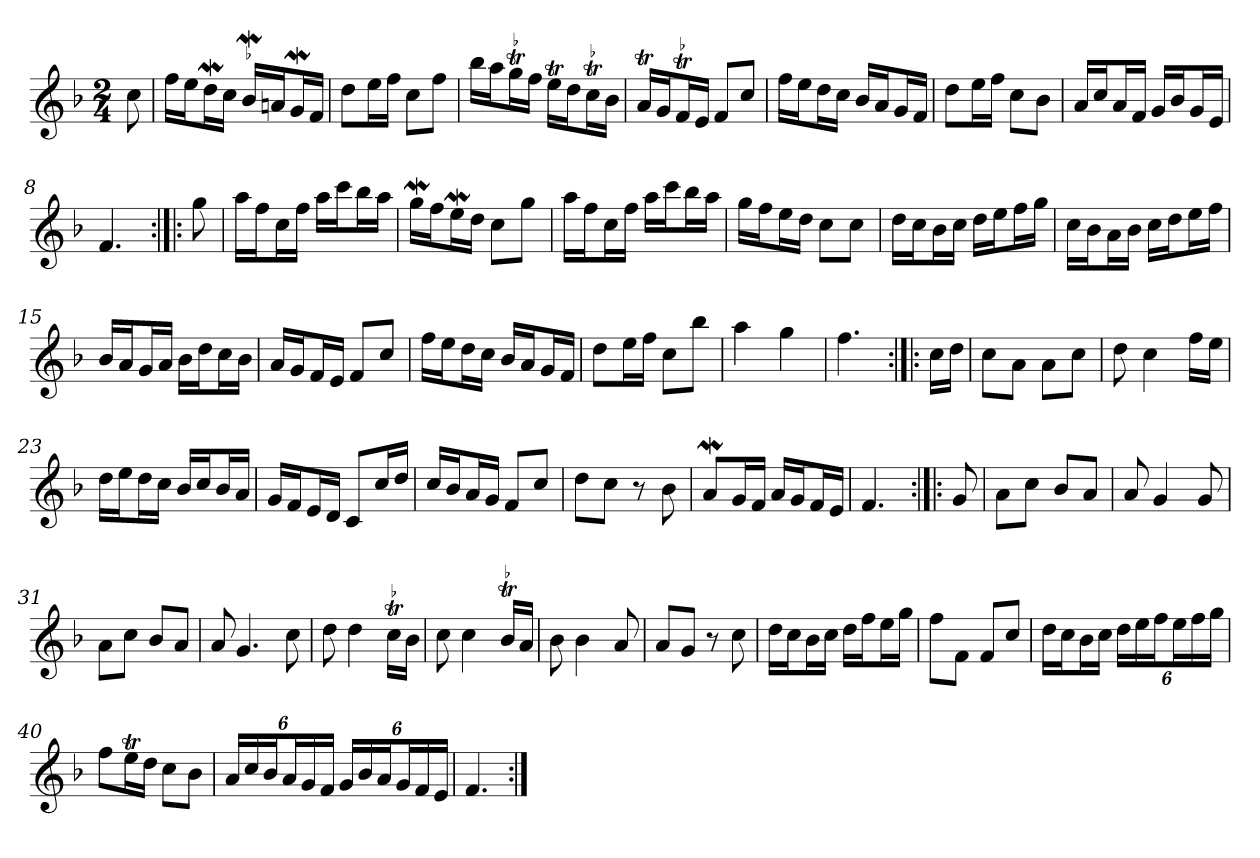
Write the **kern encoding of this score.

**kern
*part1
*staff1
*clefG2
*k[b-]
*F:
*M2/4
*MM120
=
8cc
=1
16ff\LL
16ee\J
16ddW\L
16cc\JJ
!LO:MOR:acc=-
16b-W/LL
16an/J
16gW/L
16f/JJ
=2
8dd\L
16ee\L
16ff\JJ
8cc\L
8ff\J
=3
16bb-\LL
16aa\J
!LO:TR:acc=-
16ggt\L
16ff\JJ
16eet\LL
16dd\J
!LO:TR:acc=-
16cct\L
16b-\JJ
=4
16at/LL
16g/J
!LO:TR:acc=-
16ft/L
16e/JJ
8f/L
8cc/J
=5
16ff\LL
16ee\J
16dd\L
16cc\JJ
16b-/LL
16a/J
16g/L
16f/JJ
=6
8dd\L
16ee\L
16ff\JJ
8cc\L
8b-\J
=7
16a/LL
16cc/J
16a/L
16f/JJ
16g/LL
16b-/J
16g/L
16e/JJ
=8
4.f
=:|!|:
8gg
=9
16aa\LL
16ff\J
16cc\L
16ff\JJ
16aa\LL
16ccc\J
16bb-\L
16aa\JJ
=10
16ggW\LL
16ff\J
16eeW\L
16dd\JJ
8cc\L
8gg\J
=11
16aa\LL
16ff\J
16cc\L
16ff\JJ
16aa\LL
16ccc\J
16bb-\L
16aa\JJ
=12
16gg\LL
16ff\J
16ee\L
16dd\JJ
8cc\L
8cc\J
=13
16dd\LL
16cc\J
16b-\L
16cc\JJ
16dd\LL
16ee\J
16ff\L
16gg\JJ
=14
16cc\LL
16b-\J
16a\L
16b-\JJ
16cc\LL
16dd\J
16ee\L
16ff\JJ
=15
16b-/LL
16a/J
16g/L
16a/JJ
16b-\LL
16dd\J
16cc\L
16b-\JJ
=16
16a/LL
16g/J
16f/L
16e/JJ
8f/L
8cc/J
=17
16ff\LL
16ee\J
16dd\L
16cc\JJ
16b-/LL
16a/J
16g/L
16f/JJ
=18
8dd\L
16ee\L
16ff\JJ
8cc\L
8bb-\J
=19
4aa
4gg
=20
4.ff
=:|!|:
16cc\LL
16dd\JJ
=21
8cc\L
8a\J
8a\L
8cc\J
=22
8dd
4cc
16ff\LL
16ee\JJ
=23
16dd\LL
16ee\J
16dd\L
16cc\JJ
16b-/LL
16cc/J
16b-/L
16a/JJ
=24
16g/LL
16f/J
16e/L
16d/JJ
8c/L
16cc/L
16dd/JJ
=25
16cc/LL
16b-/J
16a/L
16g/JJ
8f/L
8cc/J
=26
8dd\L
8cc\J
8r
8b-
=27
8aW/L
16g/L
16f/JJ
16a/LL
16g/J
16f/L
16e/JJ
=28
4.f
=:|!|:
8g
=29
8a\L
8cc\J
8b-/L
8a/J
=30
8a
4g
8g
=31
8a\L
8cc\J
8b-/L
8a/J
=32
8a
4.g
8cc
=33
8dd
4dd
!LO:TR:acc=-
16cct\LL
16b-\JJ
=34
8cc
4cc
!LO:TR:acc=-
16b-t/LL
16a/JJ
=35
8b-
4b-
8a
=36
8a/L
8g/J
8r
8cc
=37
16dd\LL
16cc\J
16b-\L
16cc\JJ
16dd\LL
16ff\J
16ee\L
16gg\JJ
=38
8ff\L
8f\J
8f/L
8cc/J
=39
16dd\LL
16cc\J
16b-\L
16cc\JJ
24dd\LL
24ee\
24ff\J
24ee\L
24ff\
24gg\JJ
=40
8ff\L
16eet\L
16dd\JJ
8cc\L
8b-\J
=41
24a/LL
24cc/
24b-/J
24a/L
24g/
24f/JJ
24g/LL
24b-/
24a/J
24g/L
24f/
24e/JJ
=42
4.f
=:|!
*-
